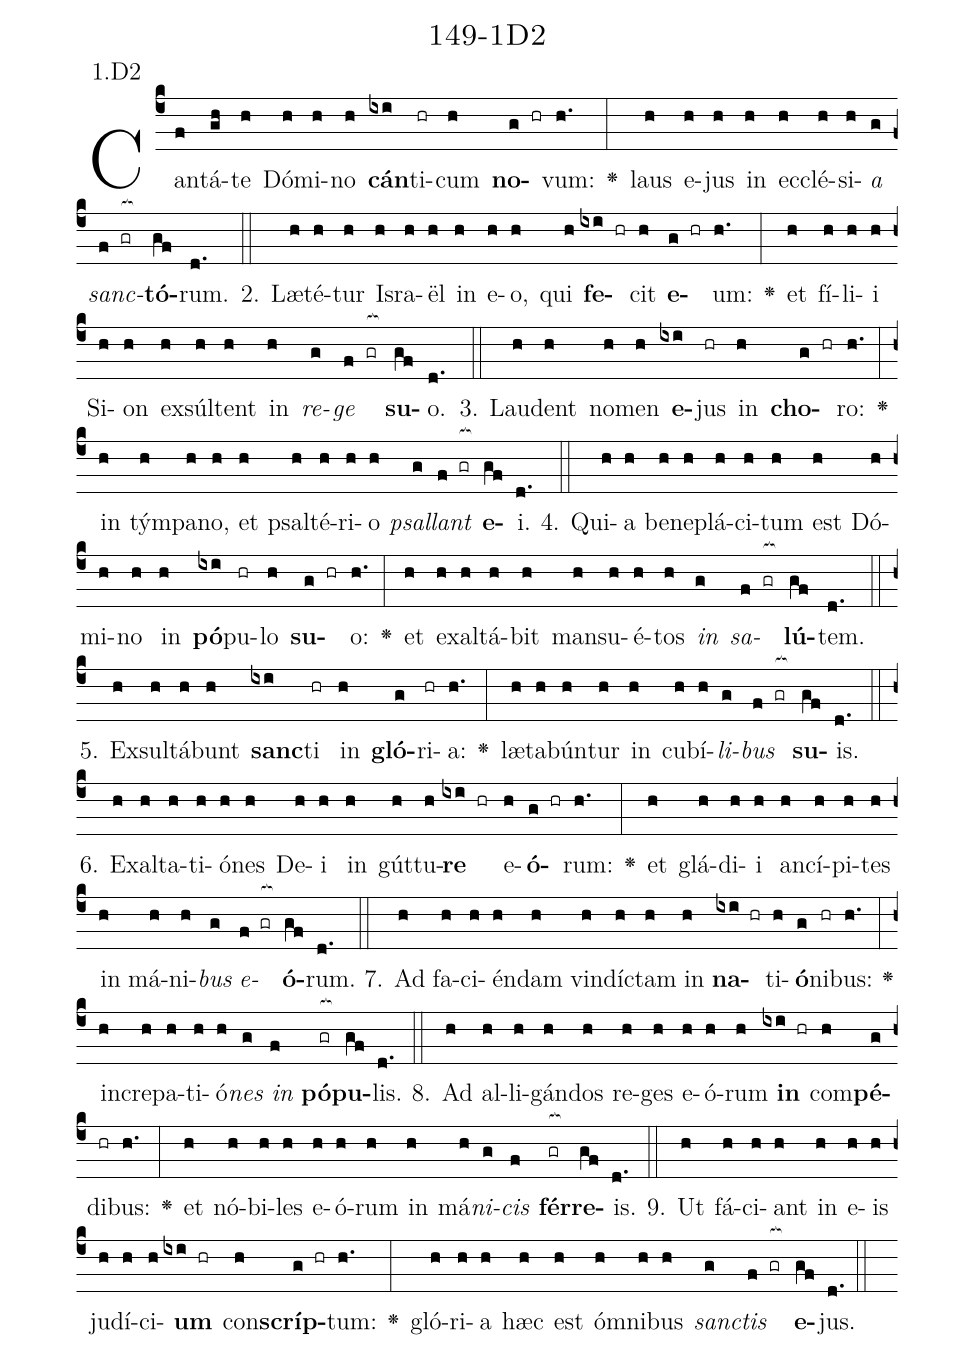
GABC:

name: 149-1D2;
annotation: 1.D2;
%%
(c4)Can(f)tá(gh)te(h) Dó(h)mi(h)no(h) <b>cán</b>(ixi)ti(hr)cum(h) <b>no</b>(g hr)vum:(h.) <v>\greheightstar</v>(:) laus(h) e(h)jus(h) in(h) ec(h)clé(h)si(h)<i>a</i>(g) <i>sanc</i>(f gr[ocb:1{])<b>tó</b>(gf[ocb:0}])rum.(d.) (::)
2. Læ(h)té(h)tur(h) Is(h)ra(h)ël(h) in(h) e(h)o,(h) qui(h) <b>fe</b>(ixi hr)cit(h) <b>e</b>(g hr)um:(h.) <v>\greheightstar</v>(:) et(h) fí(h)li(h)i(h) Si(h)on(h) ex(h)súl(h)tent(h) in(h) <i>re</i>(g)<i>ge</i>(f gr[ocb:1{]) <b>su</b>(gf[ocb:0}])o.(d.) (::)
3. Lau(h)dent(h) no(h)men(h) <b>e</b>(ixi)jus(hr) in(h) <b>cho</b>(g hr)ro:(h.) <v>\greheightstar</v>(:) in(h) tým(h)pa(h)no,(h) et(h) psal(h)té(h)ri(h)o(h) <i>psal</i>(g)<i>lant</i>(f gr[ocb:1{]) <b>e</b>(gf[ocb:0}])i.(d.) (::)
4. Qui(h)a(h) be(h)ne(h)plá(h)ci(h)tum(h) est(h) Dó(h)mi(h)no(h) in(h) <b>pó</b>(ixi)pu(hr)lo(h) <b>su</b>(g hr)o:(h.) <v>\greheightstar</v>(:) et(h) ex(h)al(h)tá(h)bit(h) man(h)su(h)é(h)tos(h) <i>in</i>(g) <i>sa</i>(f gr[ocb:1{])<b>lú</b>(gf[ocb:0}])tem.(d.) (::)
5. Ex(h)sul(h)tá(h)bunt(h) <b>sanc</b>(ixi)ti(hr) in(h) <b>gló</b>(g)ri(hr)a:(h.) <v>\greheightstar</v>(:) læ(h)ta(h)bún(h)tur(h) in(h) cu(h)bí(h)<i>li</i>(g)<i>bus</i>(f gr[ocb:1{]) <b>su</b>(gf[ocb:0}])is.(d.) (::)
6. Ex(h)al(h)ta(h)ti(h)ó(h)nes(h) De(h)i(h) in(h) gút(h)tu(h)<b>re</b>(ixi hr) e(h)<b>ó</b>(g hr)rum:(h.) <v>\greheightstar</v>(:) et(h) glá(h)di(h)i(h) an(h)cí(h)pi(h)tes(h) in(h) má(h)ni(h)<i>bus</i>(g) <i>e</i>(f gr[ocb:1{])<b>ó</b>(gf[ocb:0}])rum.(d.) (::)
7. Ad(h) fa(h)ci(h)én(h)dam(h) vin(h)díc(h)tam(h) in(h) <b>na</b>(ixi hr)ti(h)<b>ó</b>(g)ni(hr)bus:(h.) <v>\greheightstar</v>(:) in(h)cre(h)pa(h)ti(h)ó(h)<i>nes</i>(g) <i>in</i>(f) <b>pó</b>(gr[ocb:1{])<b>pu</b>(gf[ocb:0}])lis.(d.) (::)
8. Ad(h) al(h)li(h)gán(h)dos(h) re(h)ges(h) e(h)ó(h)rum(h) <b>in</b>(ixi hr) com(h)<b>pé</b>(g)di(hr)bus:(h.) <v>\greheightstar</v>(:) et(h) nó(h)bi(h)les(h) e(h)ó(h)rum(h) in(h) má(h)<i>ni</i>(g)<i>cis</i>(f) <b>fér</b>(gr[ocb:1{])<b>re</b>(gf[ocb:0}])is.(d.) (::)
9. Ut(h) fá(h)ci(h)ant(h) in(h) e(h)is(h) ju(h)dí(h)ci(h)<b>um</b>(ixi hr) con(h)<b>scríp</b>(g hr)tum:(h.) <v>\greheightstar</v>(:) gló(h)ri(h)a(h) hæc(h) est(h) óm(h)ni(h)bus(h) <i>sanc</i>(g)<i>tis</i>(f gr[ocb:1{]) <b>e</b>(gf[ocb:0}])jus.(d.) (::)
